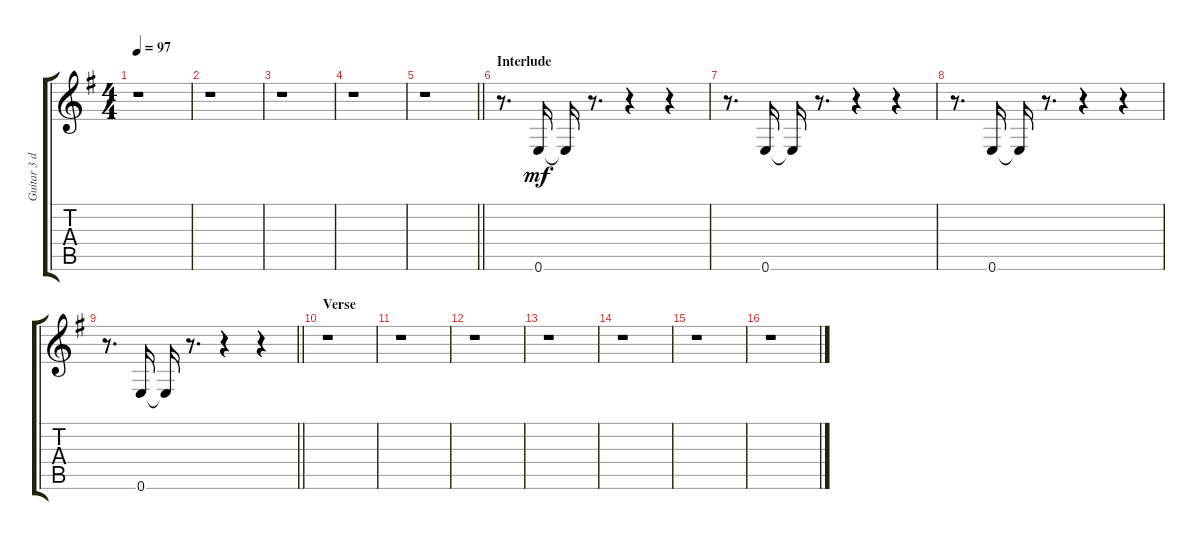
\track ("Guitar 3 delay" "Guitar 3 d") {instrument distortionguitar}
\staff {score tabs}
\tuning (E4 B3 G3 D3 A2 E2) {hide}
\ts (4 4)
\tempo 97
\clef g2
\ks eminor
r.1{dy mf} |
r.1 |
r.1 |
r.1 |
\barLineRight lightlight
r.1{instrument overdrivenguitar} |
\section ("" "Interlude")
r.8{d} 0.6.16 0.6{t}.16 r.8{d} r.4 r.4 |
r.8{d} 0.6.16 0.6{t}.16 r.8{d} r.4 r.4 |
r.8{d} 0.6.16 0.6{t}.16 r.8{d} r.4 r.4 |
\barLineRight lightlight
r.8{d} 0.6.16 0.6{t}.16 r.8{d} r.4 r.4 |
\section ("" "Verse")
r.1 |
r.1 |
r.1 |
r.1 |
r.1 |
r.1 |
r.1
